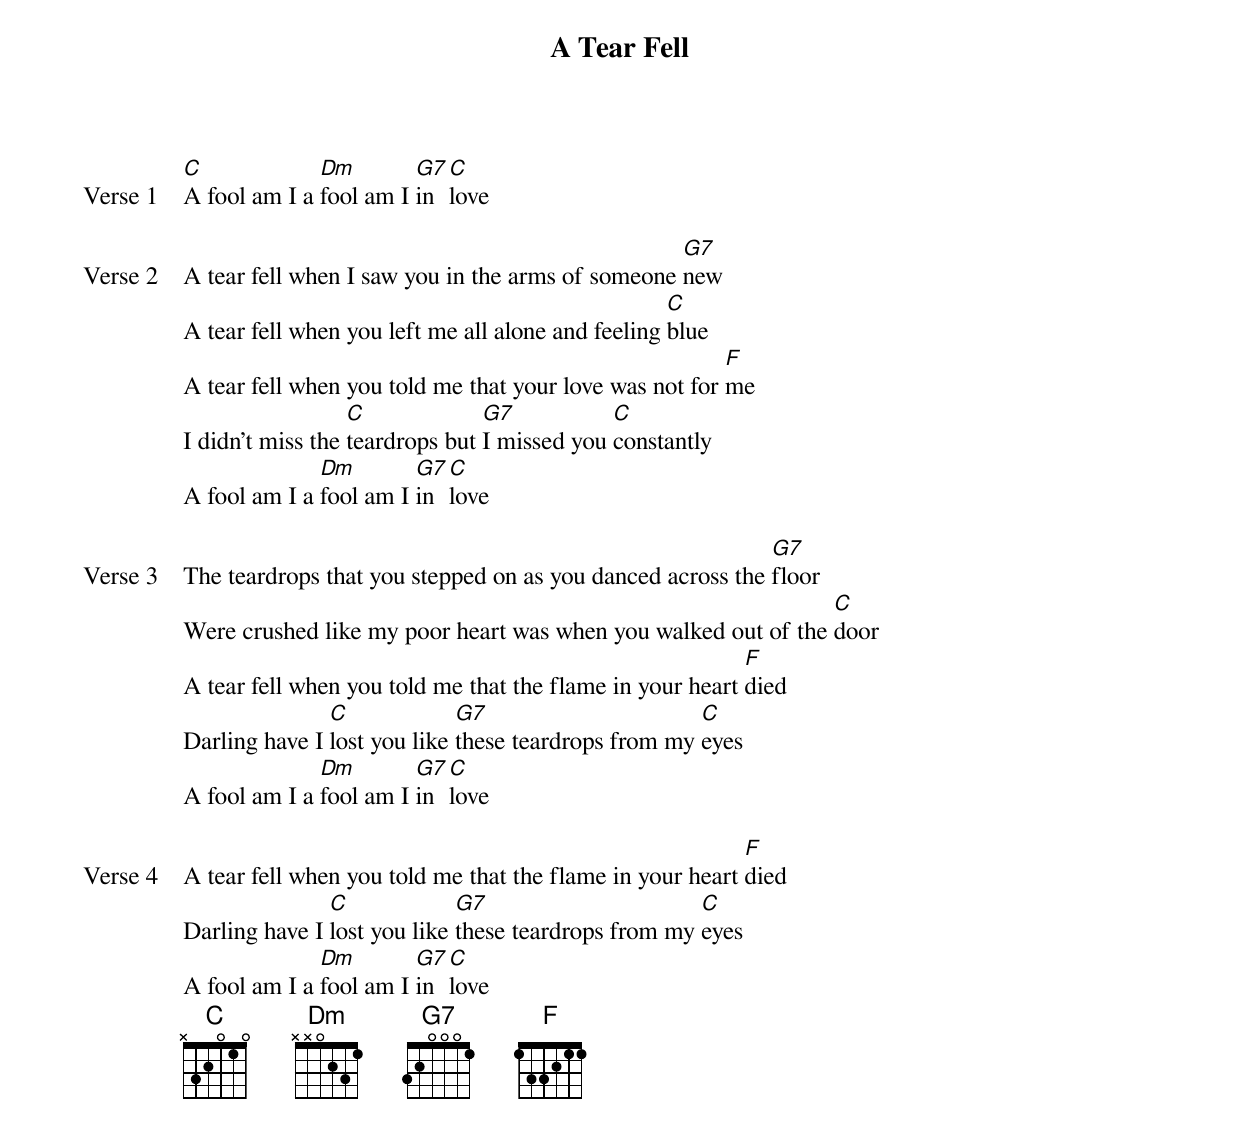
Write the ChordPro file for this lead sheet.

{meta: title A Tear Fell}
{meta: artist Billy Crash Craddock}
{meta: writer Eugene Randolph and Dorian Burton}

{start_of_verse: Verse 1}
[C]A fool am I a [Dm]fool am I [G7]in [C]love
{end_of_verse}

{start_of_verse: Verse 2}
A tear fell when I saw you in the arms of someone [G7]new
A tear fell when you left me all alone and feeling [C]blue
A tear fell when you told me that your love was not for [F]me
I didn't miss the [C]teardrops but [G7]I missed you [C]constantly
A fool am I a [Dm]fool am I [G7]in [C]love
{end_of_verse}

{start_of_verse: Verse 3}
The teardrops that you stepped on as you danced across the [G7]floor
Were crushed like my poor heart was when you walked out of the [C]door
A tear fell when you told me that the flame in your heart [F]died
Darling have I [C]lost you like [G7]these teardrops from my [C]eyes
A fool am I a [Dm]fool am I [G7]in [C]love
{end_of_verse}

{start_of_verse: Verse 4}
A tear fell when you told me that the flame in your heart [F]died
Darling have I [C]lost you like [G7]these teardrops from my [C]eyes
A fool am I a [Dm]fool am I [G7]in [C]love
{end_of_verse}
